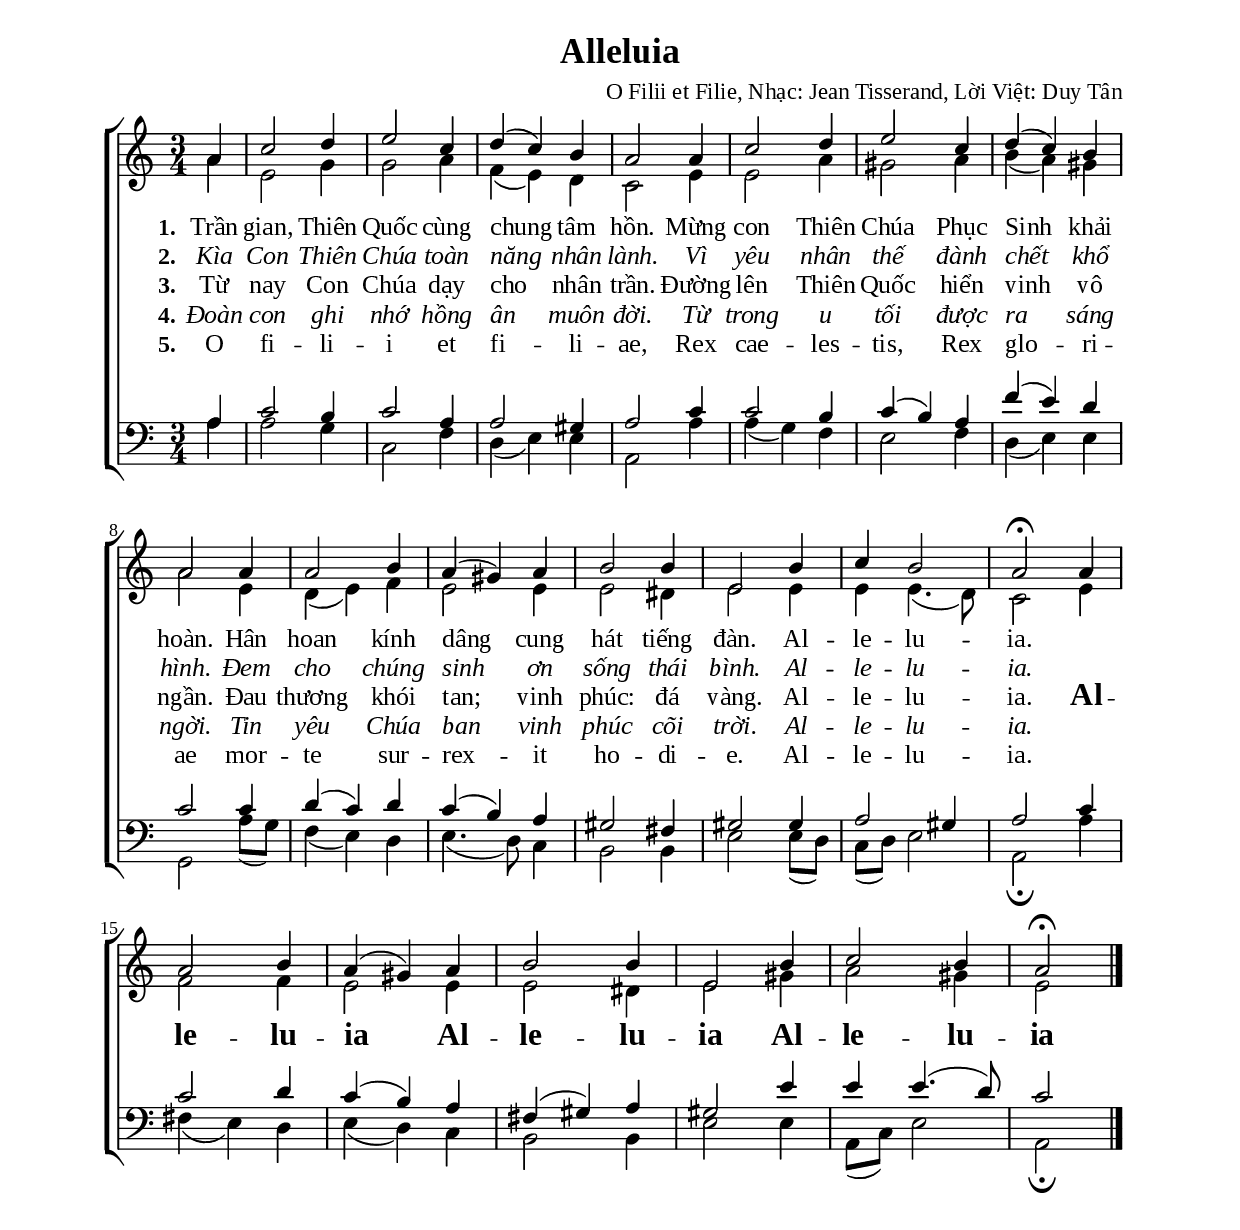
%%%%%%%%%%%%%%%%%%%%%%%%%%%%%
% Nội dung tài liệu
% 1. Cài đặt chung
% 2. Nhạc
% 3. Lời
% 4. Bố trí
%%%%%%%%%%%%%%%%%%%%%%%%%%%%%

%%%%%%%%%%%%%%%%%%%%%%%%%%%%%
% 1. Cài đặt chung
%%%%%%%%%%%%%%%%%%%%%%%%%%%%%
\version "2.18.2"

\header {
  title = "Alleluia"
  arranger = "O Filii et Filie, Nhạc: Jean Tisserand, Lời Việt: Duy Tân"
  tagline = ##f
}

global= {
  \key c \major
  \time 3/4
}

\paper {
  #(set-paper-size "a4")
  top-margin = 15\mm
  bottom-margin = 15\mm
  left-margin = 20\mm
  right-margin = 20\mm
  indent = #0
  #(define fonts
	 (make-pango-font-tree "Liberation Serif"
	 		       "Liberation Serif"
			       "Liberation Serif"
			       (/ 20 20)))
}

printItalic = \with {
  \override LyricText.font-shape = #'italic
}

%%%%%%%%%%%%%%%%%%%%%%%%%%%%%
% 2. Nhạc
%%%%%%%%%%%%%%%%%%%%%%%%%%%%%
musicOne = \relative c' {
                  \partial 4 a'4
  c2 d4 |
  e2 c4 |
  d4(c4) b4 |
  a2 a4 |
  c2 d4 |
  e2 c4 |
  d4(c4) b4 |
  a2 a4 |
  a2 b4 |
  a4(gis4) a4 |
  b2 b4 |
  e,2 b'4 |
  c4 b2 |
                  a2 \fermata

  a4 |
  a2 b4 |
  a4(gis4) a4 |
  b2 b4 |
  e,2 b'4 |
  c2 b4 |
                  a2 \fermata \bar "|."
}

musicTwo = \relative c' {
                  \partial 4 a'4
  e2 g4 |
  g2 a4 |
  f4(e4) d4 |
  c2 e4 |
  e2 a4 |
  gis2 a4 |
  b4(a4) gis4 |
  a2 e4 |
  d4(e4) f4 |
  e2 e4 |
  e2 dis4 |
  e2 e4 |
  e4 e4.(d8) |
                   c2

  e4 |
  f2 f4 |
  e2 e4 |
  e2 dis4 |
  e2 gis4 |
  a2 gis4 |
                  e2 \bar "|."
}

musicThree = \relative c {
                    \partial 4 a'4
  c2 b4 |
  c2 a4 |
  a2 gis4 |
  a2 c4 |
  c2 b4 |
  c4(b4) a4 |
  f'4(e4) d4 |
  c2 c4 |
  d4(c4) d4 |
  c4(b4) a4 |
  gis2 fis4 |
  gis2 gis4 |
  a2 gis4 |
                    a2

  c4 |
  c2 d4 |
  c4(b4) a4 |
  fis4(gis4) a4 |
  gis2 e'4 |
  e4 e4.(d8) |
                    c2
}

musicFour = \relative c {
                    \partial 4 a'4
  a2 g4 |
  c,2 f4 |
  d4(e4) e4 |
  a,2 a'4 |
  a4(g4) f4 |
  e2 f4 |
  d4(e4) e4 |
  g,2 a'8(g8) |
  f4(e4) d4 |
  e4.(d8) c4 |
  b2 b4 |
  e2 e8(d8) |
  c8(d8) e2 |
                    a,2 _\fermata

  a'4 |
  fis4(e4) d4 |
  e4(d4) c4 |
  b2 b4 |
  e2 e4 |
  a,8(c8) e2 |
                  a,2 _\fermata
}

%%%%%%%%%%%%%%%%%%%%%%%%%%%%%
% 3. Lời
%%%%%%%%%%%%%%%%%%%%%%%%%%%%%
commonChorus = \lyricmode {
  \override LyricText.font-series = #'bold
  \override LyricText.font-size = #+3
  Al -- le -- lu -- ia
  Al -- le -- lu -- ia
  Al -- le -- lu -- ia
}

tiengVietMot = \lyricmode {
  \set stanza = #"1."
  Trần gian, Thiên Quốc cùng chung tâm hồn.
  Mừng con Thiên Chúa Phục Sinh khải hoàn.
  Hân hoan kính dâng cung hát tiếng đàn. Al -- le -- lu -- ia.
}

tiengVietHai = \lyricmode {
  \set stanza = #"2."
  Kìa Con Thiên Chúa toàn năng nhân lành.
  Vì yêu nhân thế đành chết khổ hình.
  Đem cho chúng sinh ơn sống thái bình. Al -- le -- lu -- ia.
}

tiengVietBa = \lyricmode {
  \set stanza = #"3."
  Từ nay Con Chúa dạy cho nhân trần.
  Đường lên Thiên Quốc hiển vinh vô ngần.
  Đau thương khói tan; vinh phúc: đá vàng. Al -- le -- lu -- ia.
  \commonChorus
}

tiengVietBon = \lyricmode {
  \set stanza = #"4."
  Đoàn con ghi nhớ hồng ân muôn đời.
  Từ trong u tối được ra sáng ngời.
  Tin yêu Chúa ban vinh phúc cõi trời. Al -- le -- lu -- ia.
}

latinh = \lyricmode {
  \set stanza = #"5."
  O fi -- li -- i et fi -- li -- ae,
  Rex cae -- les -- tis, Rex glo -- ri -- ae
  mor -- te sur -- rex -- it ho -- di -- e. Al -- le -- lu -- ia.
}

%%%%%%%%%%%%%%%%%%%%%%%%%%%%%
% 4. Bố trí
%%%%%%%%%%%%%%%%%%%%%%%%%%%%%
\score {
    \new ChoirStaff <<
      \new Staff <<
        \global
        \clef "treble"
        \new Voice = "sopranos" {
          \voiceOne \global \stemUp \slurUp \musicOne
        }
        \new Voice = "alto" {
          \voiceTwo \global \stemDown \slurDown \musicTwo
        }
      >>

      \new Lyrics \lyricsto sopranos \tiengVietMot
      \new Lyrics \printItalic \lyricsto sopranos \tiengVietHai
      \new Lyrics \lyricsto sopranos \tiengVietBa
      \new Lyrics \printItalic \lyricsto sopranos \tiengVietBon
      \new Lyrics \lyricsto sopranos \latinh

      \new Staff <<
        \clef "bass"
        \global
        \new Voice = "tenor" {
          \voiceThree \global \stemUp \slurUp \musicThree
        }
        \new Voice = "bass" {
          \voiceThree \global \stemDown \slurDown \musicFour
        }
      >>
    >>
}
